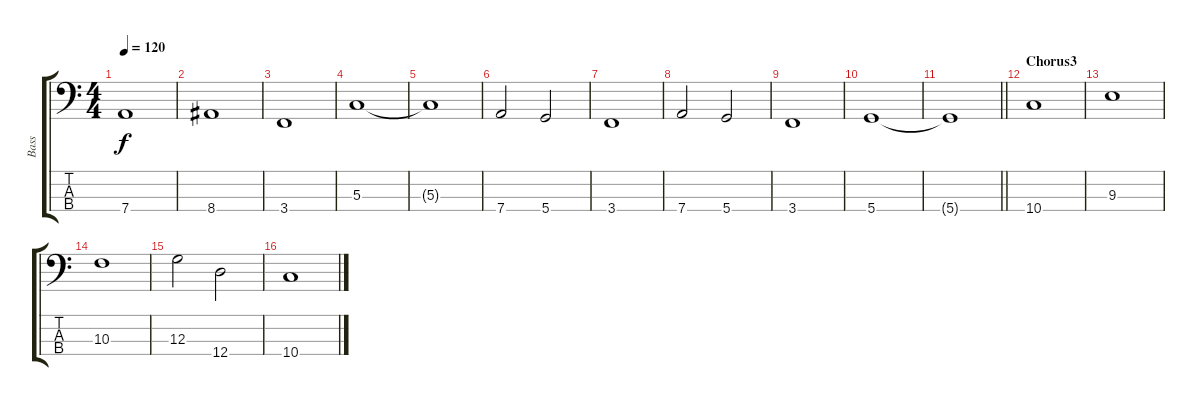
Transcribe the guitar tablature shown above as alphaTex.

\track ("Bass" "Bass") {instrument electricbassfinger}
\staff {score tabs}
\tuning (F2 C2 G1 D1) {hide}
\ts (4 4)
\tempo 120
\clef f4
\ks c
7.4.1{dy f} |
8.4.1 |
3.4.1 |
5.3.1 |
5.3{t}.1 |
7.4.2 5.4.2 |
3.4.1 |
7.4.2 5.4.2 |
3.4.1 |
5.4.1 |
\barLineRight lightlight
5.4{t}.1 |
\section ("" "Chorus3")
10.4.1 |
9.3.1 |
10.3.1 |
12.3.2 12.4.2 |
10.4.1
